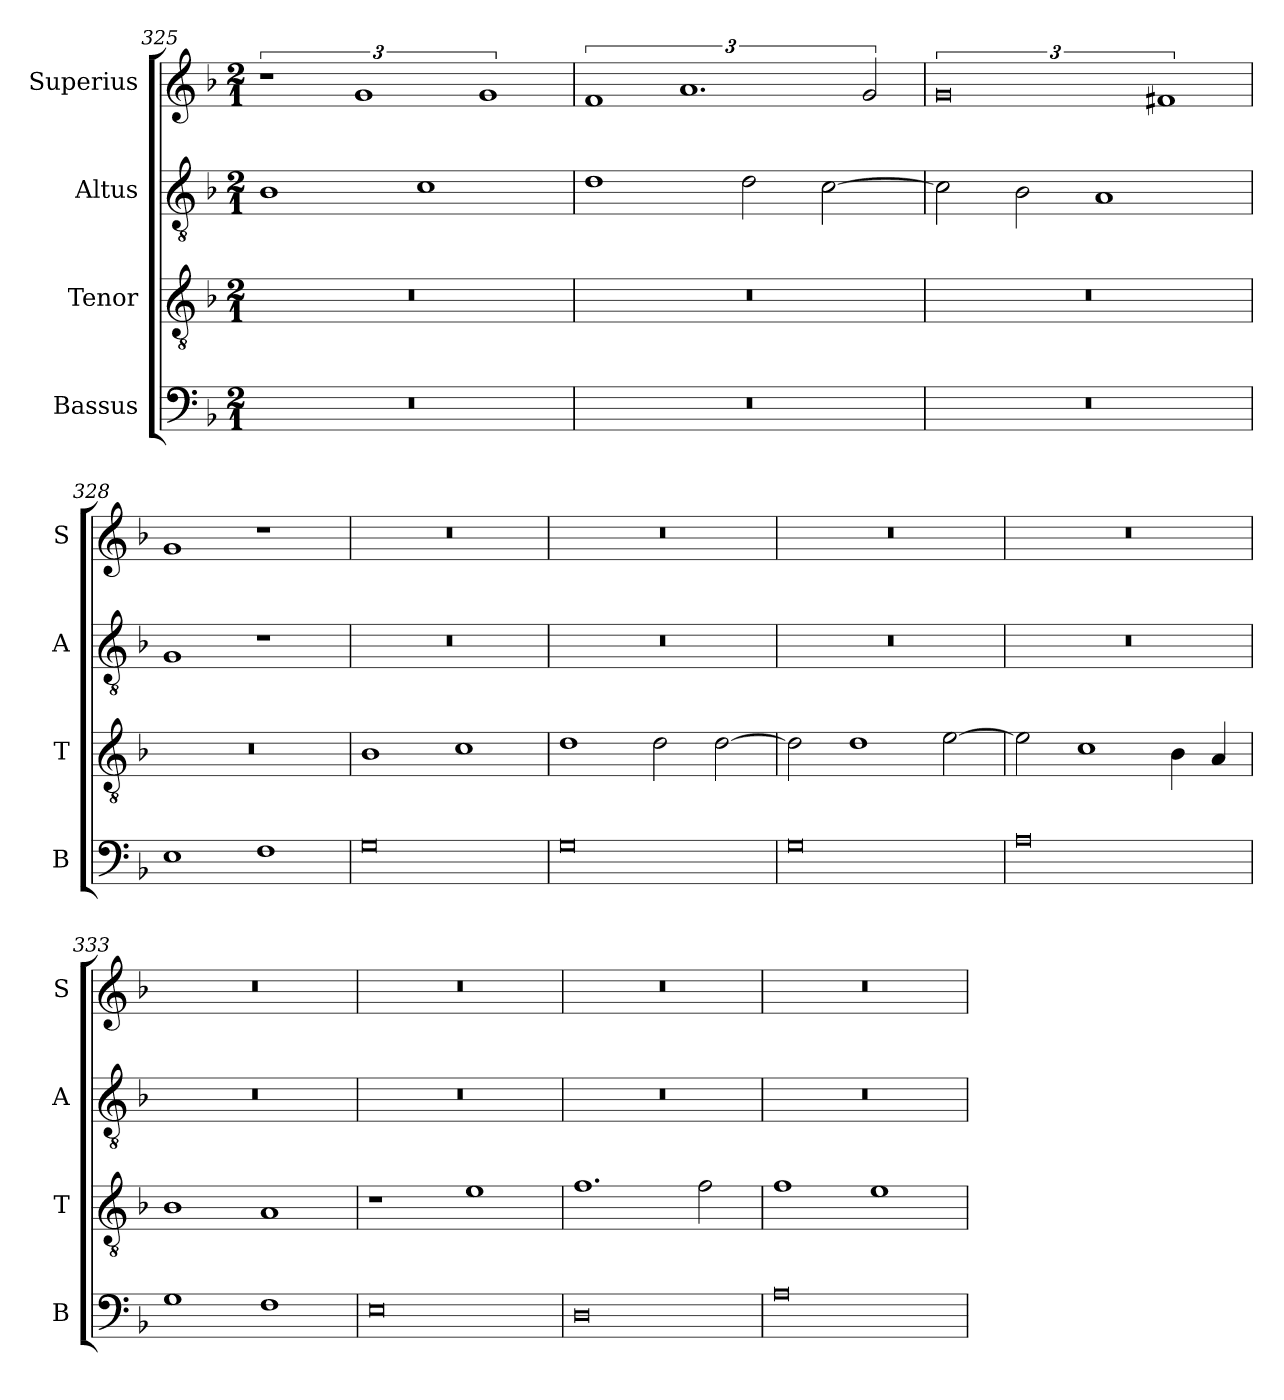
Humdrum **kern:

**kern	**kern	**kern	**kern
*part4	*part3	*part2	*part1
*staff4	*staff3	*staff2	*staff1
*I"Bassus	*I"Tenor	*I"Altus	*I"Superius
*I'B	*I'T	*I'A	*I'S
*clefF4	*clefGv2	*clefGv2	*clefG2
*k[b-]	*k[b-]	*k[b-]	*k[b-]
*M2/1	*M2/1	*M2/1	*M2/1
=325	=325	=325	=325
0r	0r	1B-	3%2r
.	.	.	3%2g
.	.	1c	.
.	.	.	3%2g
=326	=326	=326	=326
0r	0r	1d	3%2f
.	.	.	3%2.a
.	.	2d\	.
.	.	[2c\	.
.	.	.	3g/
=327	=327	=327	=327
0r	0r	2c\]	3%4g
.	.	2B-\	.
.	.	1A	.
.	.	.	3%2f#X
=328	=328	=328	=328
1E	0r	1G	1g
1F	.	1r	1r
=329	=329	=329	=329
0G	1B-	0r	0r
.	1c	.	.
=330	=330	=330	=330
0G	1d	0r	0r
.	2d\	.	.
.	[2d\	.	.
=331	=331	=331	=331
0G	2d\]	0r	0r
.	1d	.	.
.	[2e\	.	.
=332	=332	=332	=332
0A	2e\]	0r	0r
.	1c	.	.
.	4B-\	.	.
.	4A/	.	.
=333	=333	=333	=333
1G	1B-	0r	0r
1F	1A	.	.
=334	=334	=334	=334
0E	1r	0r	0r
.	1e	.	.
=335	=335	=335	=335
0D	1.f	0r	0r
.	2f\	.	.
=336	=336	=336	=336
0A	1f	0r	0r
.	1e	.	.
=	=	=	=
*-	*-	*-	*-
